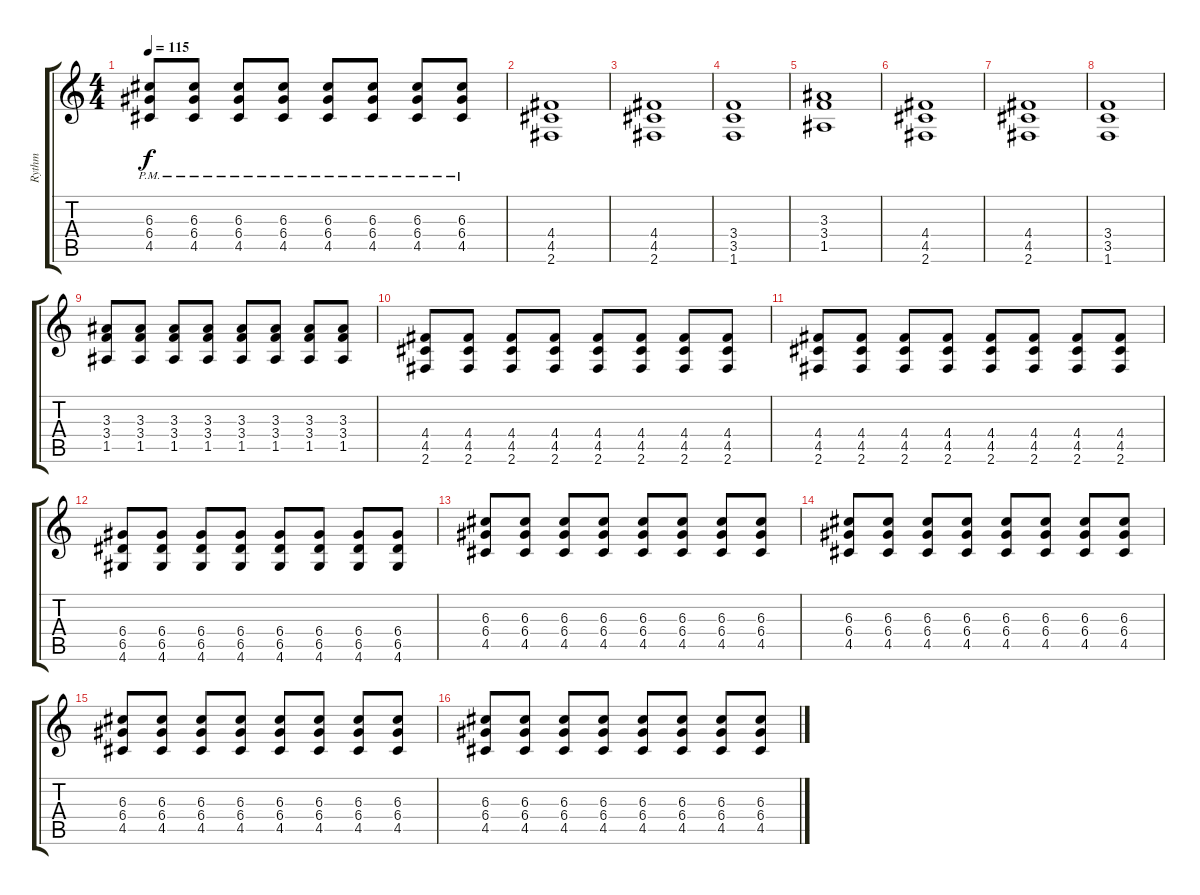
\track ("Rythm" "Rythm") {instrument distortionguitar}
\staff {score tabs}
\tuning (E4 B3 G3 D3 A2 E2) {hide}
\ts (4 4)
\tempo 115
\clef g2
\ks c
(6.3 6.4 4.5{pm}).8{dy f} (6.3 6.4 4.5{pm}).8 (6.3 6.4 4.5{pm}).8 (6.3 6.4 4.5{pm}).8 (6.3 6.4 4.5{pm}).8 (6.3 6.4 4.5{pm}).8 (6.3 6.4 4.5{pm}).8 (6.3 6.4 4.5{pm}).8 |
(4.4 4.5 2.6).1 |
(4.4 4.5 2.6).1 |
(3.4 3.5 1.6).1 |
(3.3 3.4 1.5).1 |
(4.4 4.5 2.6).1 |
(4.4 4.5 2.6).1 |
(3.4 3.5 1.6).1 |
(3.3 3.4 1.5).8 (3.3 3.4 1.5).8 (3.3 3.4 1.5).8 (3.3 3.4 1.5).8 (3.3 3.4 1.5).8 (3.3 3.4 1.5).8 (3.3 3.4 1.5).8 (3.3 3.4 1.5).8 |
(4.4 4.5 2.6).8 (4.4 4.5 2.6).8 (4.4 4.5 2.6).8 (4.4 4.5 2.6).8 (4.4 4.5 2.6).8 (4.4 4.5 2.6).8 (4.4 4.5 2.6).8 (4.4 4.5 2.6).8 |
(4.4 4.5 2.6).8 (4.4 4.5 2.6).8 (4.4 4.5 2.6).8 (4.4 4.5 2.6).8 (4.4 4.5 2.6).8 (4.4 4.5 2.6).8 (4.4 4.5 2.6).8 (4.4 4.5 2.6).8 |
(6.4 6.5 4.6).8 (6.4 6.5 4.6).8 (6.4 6.5 4.6).8 (6.4 6.5 4.6).8 (6.4 6.5 4.6).8 (6.4 6.5 4.6).8 (6.4 6.5 4.6).8 (6.4 6.5 4.6).8 |
(6.3 6.4 4.5).8 (6.3 6.4 4.5).8 (6.3 6.4 4.5).8 (6.3 6.4 4.5).8 (6.3 6.4 4.5).8 (6.3 6.4 4.5).8 (6.3 6.4 4.5).8 (6.3 6.4 4.5).8 |
(6.3 6.4 4.5).8 (6.3 6.4 4.5).8 (6.3 6.4 4.5).8 (6.3 6.4 4.5).8 (6.3 6.4 4.5).8 (6.3 6.4 4.5).8 (6.3 6.4 4.5).8 (6.3 6.4 4.5).8 |
(6.3 6.4 4.5).8 (6.3 6.4 4.5).8 (6.3 6.4 4.5).8 (6.3 6.4 4.5).8 (6.3 6.4 4.5).8 (6.3 6.4 4.5).8 (6.3 6.4 4.5).8 (6.3 6.4 4.5).8 |
(6.3 6.4 4.5).8 (6.3 6.4 4.5).8 (6.3 6.4 4.5).8 (6.3 6.4 4.5).8 (6.3 6.4 4.5).8 (6.3 6.4 4.5).8 (6.3 6.4 4.5).8 (6.3 6.4 4.5).8
